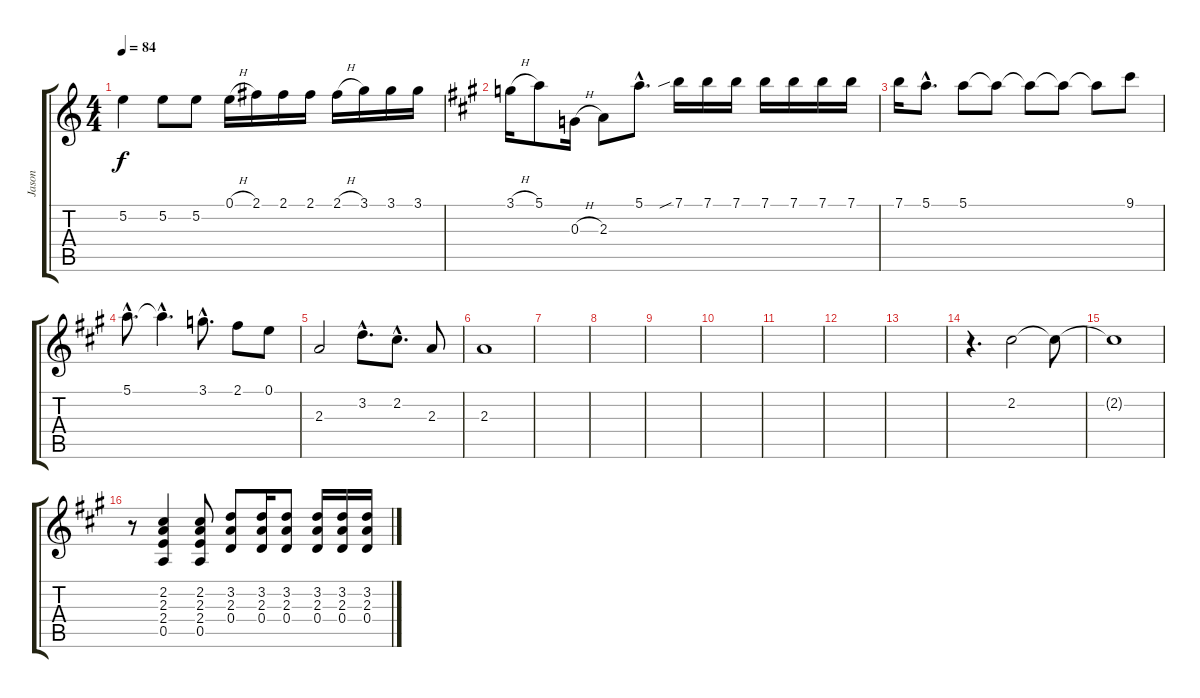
\track ("Jason" "Jason") {instrument overdrivenguitar}
\staff {score tabs}
\tuning (E4 B3 G3 D3 A2 E2) {hide}
\ts (4 4)
\tempo 84
\clef g2
\ks c
5.2.4{dy f} 5.2.8 5.2.8 0.1{h}.16 2.1.16 2.1.16 2.1.16 2.1{h}.16 3.1.16 3.1.16 3.1.16 |
\ks a
3.1{h}.16 5.1.8 0.3{h}.16 2.3.8 5.1{hac}.8{d} 7.1{sib}.16 7.1.16 7.1.16 7.1.16 7.1.16 7.1.16 7.1.16 |
7.1.16 5.1{hac}.8{d} 5.1.8 5.1{t}.8 5.1{t}.8 5.1{t}.8 5.1{t}.8 9.1.8 |
5.1{hac}.8{d} 5.1{hac t}.4{d} 3.1{hac}.8{d} 2.1.8 0.1.8 |
2.3.2 3.2{hac}.8{d} 2.2{hac}.8{d} 2.3.8 |
2.3.1{volume 0} |
|
|
|
|
|
|
|
r.4{d} 2.2.2{volume 16} 2.2{t}.8 |
2.2{t}.1 |
r.8 (2.2 2.3 2.4 0.5).4{volume 9} (2.2 2.3 2.4 0.5).8 (3.2 2.3 0.4).8 (3.2 2.3 0.4).16 (3.2 2.3 0.4).8 (3.2 2.3 0.4).16 (3.2 2.3 0.4).16 (3.2 2.3 0.4).16
